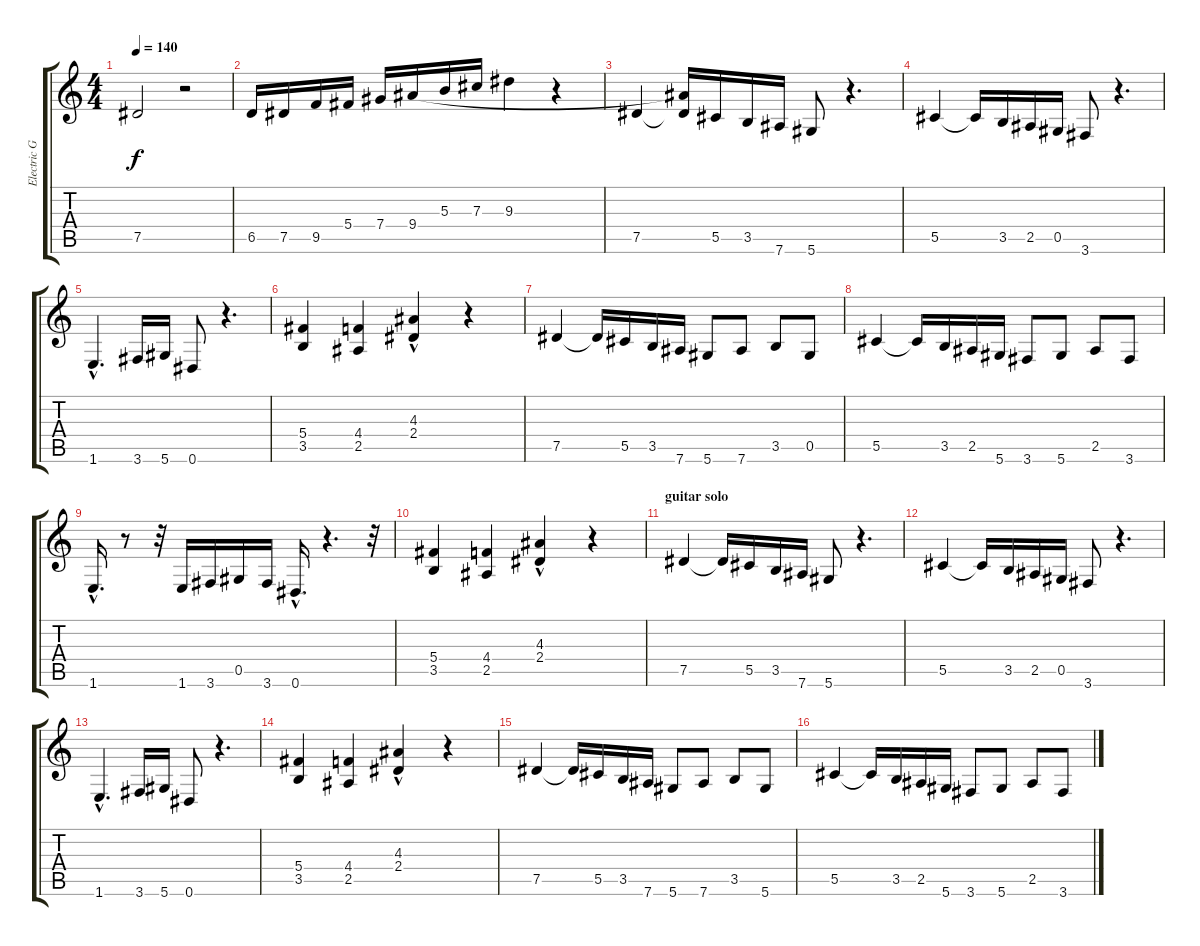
\track ("Electric Guitar" "Electric G") {instrument overdrivenguitar}
\staff {score tabs}
\tuning (Eb4 Bb3 Gb3 Db3 Ab2 Eb2) {hide}
\ts (4 4)
\tempo 140
\clef g2
\ks c
7.5.2{dy f} r.2 |
6.5.16 7.5.16 9.5.16 5.4.16 7.4.16 9.4.16 5.3.16 7.3.16 9.3.4 r.4 |
7.5.4 (9.4{t} 7.5{t}).16 5.5.16 3.5.16 7.6.16 5.6.8 r.4{d} |
5.5.4 5.5{t}.16 3.5.16 2.5.16 0.5.16 3.6.8 r.4{d} |
1.6{hac}.4{d} 3.6.16 5.6.16 0.6.8 r.4{d} |
(5.4 3.5).4 (4.4 2.5).4 (4.3 2.4{hac}).4 r.4 |
7.5.4 7.5{t}.16 5.5.16 3.5.16 7.6.16 5.6.8 7.6.8 3.5.8 0.5.8 |
5.5.4 5.5{t}.16 3.5.16 2.5.16 5.6.16 3.6.8 5.6.8 2.5.8 3.6.8 |
1.6{hac}.16{d} r.8 r.32 1.6.16 3.6.16 0.5.16 3.6.16 0.6{hac}.16{d} r.4{d} r.32 |
(5.4 3.5).4 (4.4 2.5).4 (4.3 2.4{hac}).4 r.4 |
\section ("" "guitar solo")
7.5.4 7.5{t}.16 5.5.16 3.5.16 7.6.16 5.6.8 r.4{d} |
5.5.4 5.5{t}.16 3.5.16 2.5.16 0.5.16 3.6.8 r.4{d} |
1.6{hac}.4{d} 3.6.16 5.6.16 0.6.8 r.4{d} |
(5.4 3.5).4 (4.4 2.5).4 (4.3 2.4{hac}).4 r.4 |
7.5.4 7.5{t}.16 5.5.16 3.5.16 7.6.16 5.6.8 7.6.8 3.5.8 5.6.8 |
5.5.4 5.5{t}.16 3.5.16 2.5.16 5.6.16 3.6.8 5.6.8 2.5.8 3.6.8
